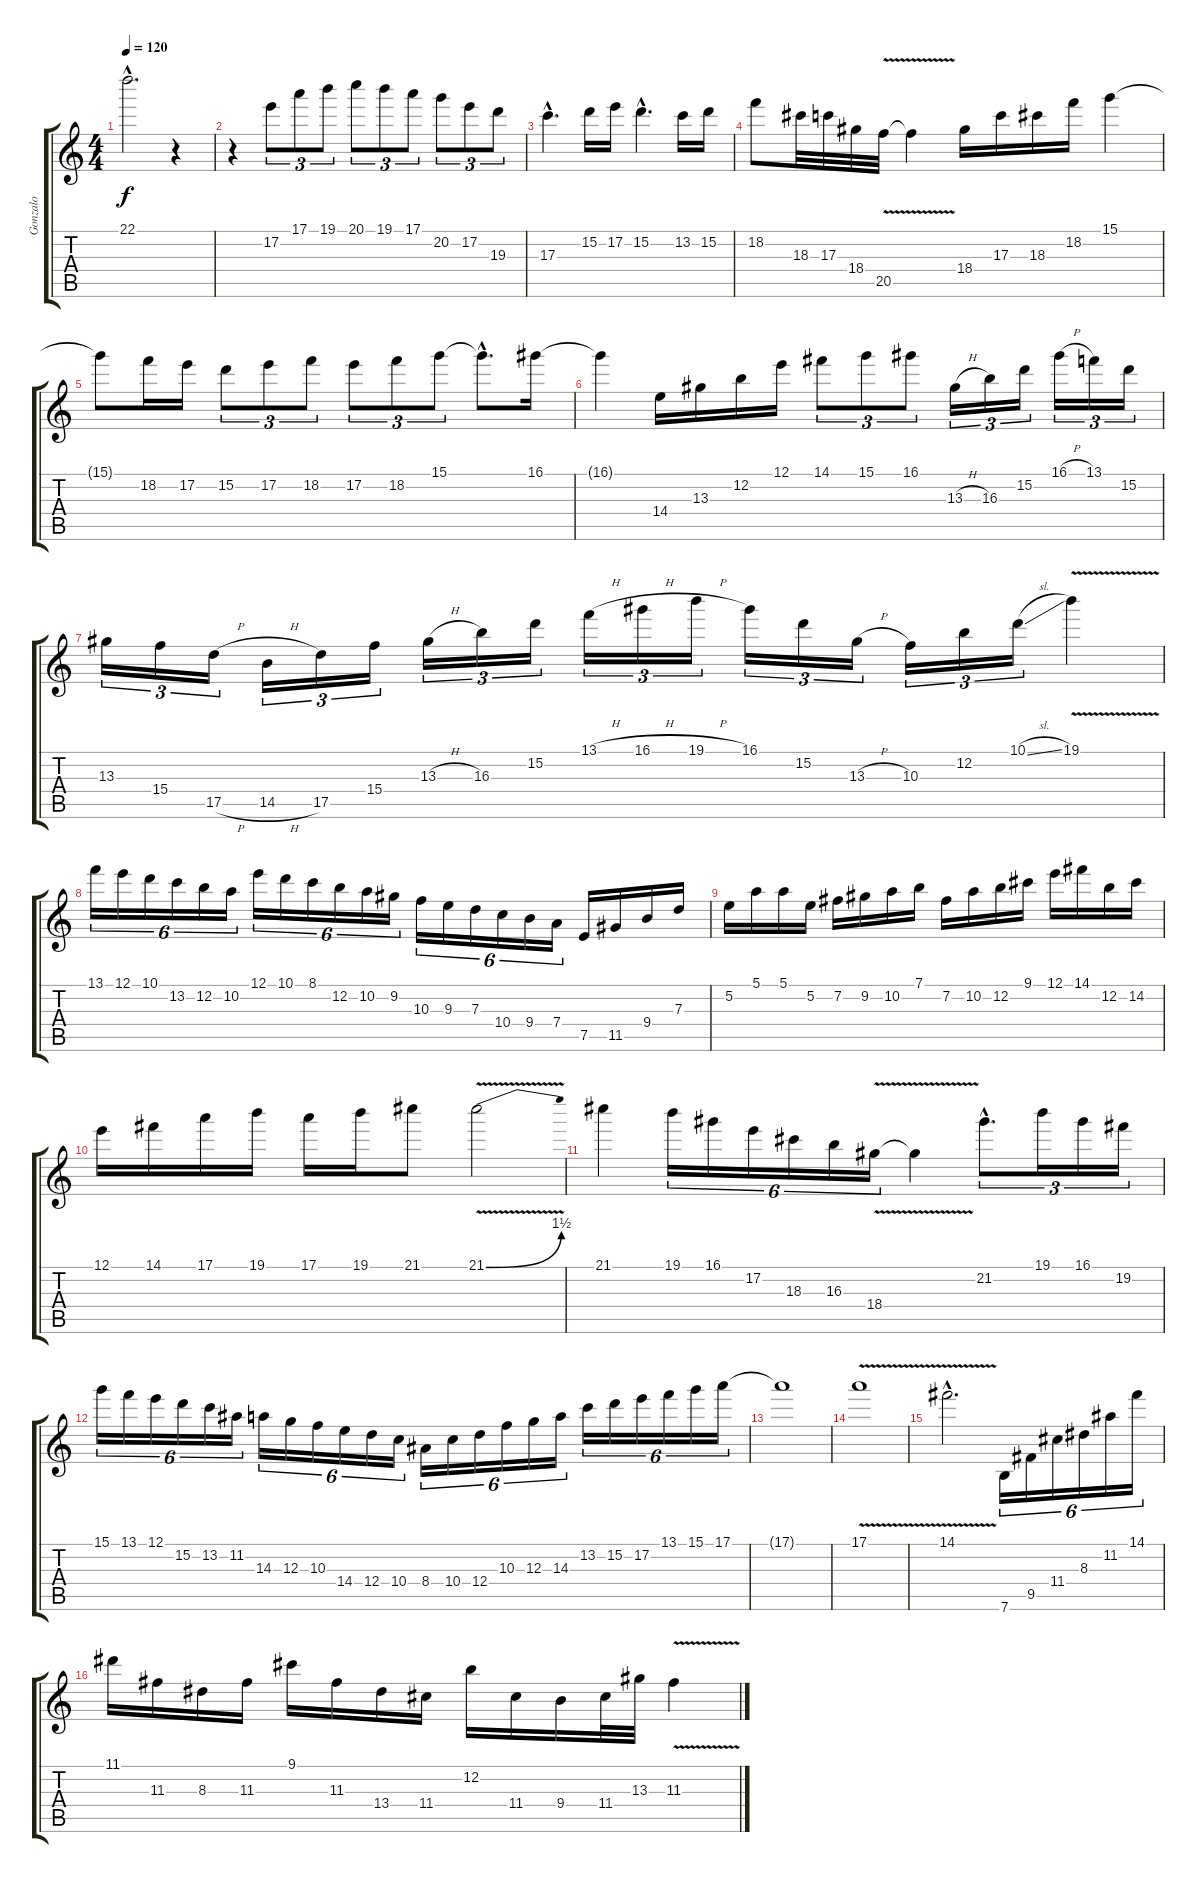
\track ("Gonzalo" "Gonzalo") {instrument distortionguitar}
\staff {score tabs}
\tuning (E4 B3 G3 D3 A2 E2) {hide}
\ts (4 4)
\tempo 120
\clef g2
\ks c
22.1{hac t}.2{d dy f} r.4 |
r.4 17.2.8{tu (3 2)} 17.1.8{tu (3 2)} 19.1.8{tu (3 2)} 20.1.8{tu (3 2)} 19.1.8{tu (3 2)} 17.1.8{tu (3 2)} 20.2.8{tu (3 2)} 17.2.8{tu (3 2)} 19.3.8{tu (3 2)} |
17.3{hac}.4{d} 15.2.16 17.2.16 15.2{hac}.4{d} 13.2.16 15.2.16 |
18.2.8 18.3.32 17.3.32 18.4.32 20.5{v}.32 20.5{t}.4 18.4.16 17.3.16 18.3.16 18.2.16 15.1.4 |
15.1{t}.8 18.2.16 17.2.16 15.2.8{tu (3 2)} 17.2.8{tu (3 2)} 18.2.8{tu (3 2)} 17.2.8{tu (3 2)} 18.2.8{tu (3 2)} 15.1.8{tu (3 2)} 15.1{hac t}.8{d} 16.1.16 |
16.1{t}.4 14.4.16 13.3.16 12.2.16 12.1.16 14.1.8{tu (3 2)} 15.1.8{tu (3 2)} 16.1.8{tu (3 2)} 13.3{h}.16{tu (3 2)} 16.3.16{tu (3 2)} 15.2.16{tu (3 2)} 16.1{h}.16{tu (3 2)} 13.1.16{tu (3 2)} 15.2.16{tu (3 2)} |
13.3.16{tu (3 2)} 15.4.16{tu (3 2)} 17.5{h}.16{tu (3 2)} 14.5{h}.16{tu (3 2)} 17.5.16{tu (3 2)} 15.4.16{tu (3 2)} 13.3{h}.16{tu (3 2)} 16.3.16{tu (3 2)} 15.2.16{tu (3 2)} 13.1{h}.16{tu (3 2)} 16.1{h}.16{tu (3 2)} 19.1{h}.16{tu (3 2)} 16.1.16{tu (3 2)} 15.2.16{tu (3 2)} 13.3{h}.16{tu (3 2)} 10.3.16{tu (3 2)} 12.2.16{tu (3 2)} 10.1{sl}.16{tu (3 2)} 19.1{v}.4 |
13.1.16{tu (6 4)} 12.1.16{tu (6 4)} 10.1.16{tu (6 4)} 13.2.16{tu (6 4)} 12.2.16{tu (6 4)} 10.2.16{tu (6 4)} 12.1.16{tu (6 4)} 10.1.16{tu (6 4)} 8.1.16{tu (6 4)} 12.2.16{tu (6 4)} 10.2.16{tu (6 4)} 9.2.16{tu (6 4)} 10.3.16{tu (6 4)} 9.3.16{tu (6 4)} 7.3.16{tu (6 4)} 10.4.16{tu (6 4)} 9.4.16{tu (6 4)} 7.4.16{tu (6 4)} 7.5.16 11.5.16 9.4.16 7.3.16 |
5.2.16 5.1.16 5.1.16 5.2.16 7.2.16 9.2.16 10.2.16 7.1.16 7.2.16 10.2.16 12.2.16 9.1.16 12.1.16 14.1.16 12.2.16 14.2.16 |
12.1.16 14.1.16 17.1.16 19.1.16 17.1.16 19.1.16 21.1.8 21.1{be (bend 0 0 60 6) v}.2 |
21.1.4 19.1.16{tu (6 4)} 16.1.16{tu (6 4)} 17.2.16{tu (6 4)} 18.3.16{tu (6 4)} 16.3.16{tu (6 4)} 18.4{v}.16{tu (6 4)} 18.4{t}.4 21.2{hac}.8{d tu (3 2)} 19.1.16{tu (3 2)} 16.1.16{tu (3 2)} 19.2.16{tu (3 2)} |
15.1.16{tu (6 4)} 13.1.16{tu (6 4)} 12.1.16{tu (6 4)} 15.2.16{tu (6 4)} 13.2.16{tu (6 4)} 11.2.16{tu (6 4)} 14.3.16{tu (6 4)} 12.3.16{tu (6 4)} 10.3.16{tu (6 4)} 14.4.16{tu (6 4)} 12.4.16{tu (6 4)} 10.4.16{tu (6 4)} 8.4.16{tu (6 4)} 10.4.16{tu (6 4)} 12.4.16{tu (6 4)} 10.3.16{tu (6 4)} 12.3.16{tu (6 4)} 14.3.16{tu (6 4)} 13.2.16{tu (6 4)} 15.2.16{tu (6 4)} 17.2.16{tu (6 4)} 13.1.16{tu (6 4)} 15.1.16{tu (6 4)} 17.1.16{tu (6 4)} |
17.1{t}.1 |
17.1{v}.1 |
14.1{v hac}.2{d} 7.6.16{tu (6 4)} 9.5.16{tu (6 4)} 11.4.16{tu (6 4)} 8.3.16{tu (6 4)} 11.2.16{tu (6 4)} 14.1.16{tu (6 4)} |
11.1.16 11.3.16 8.3.16 11.3.16 9.1.16 11.3.16 13.4.16 11.4.16 12.2.16 11.4.16 9.4.16 11.4.32 13.3.32 11.3{v}.4
